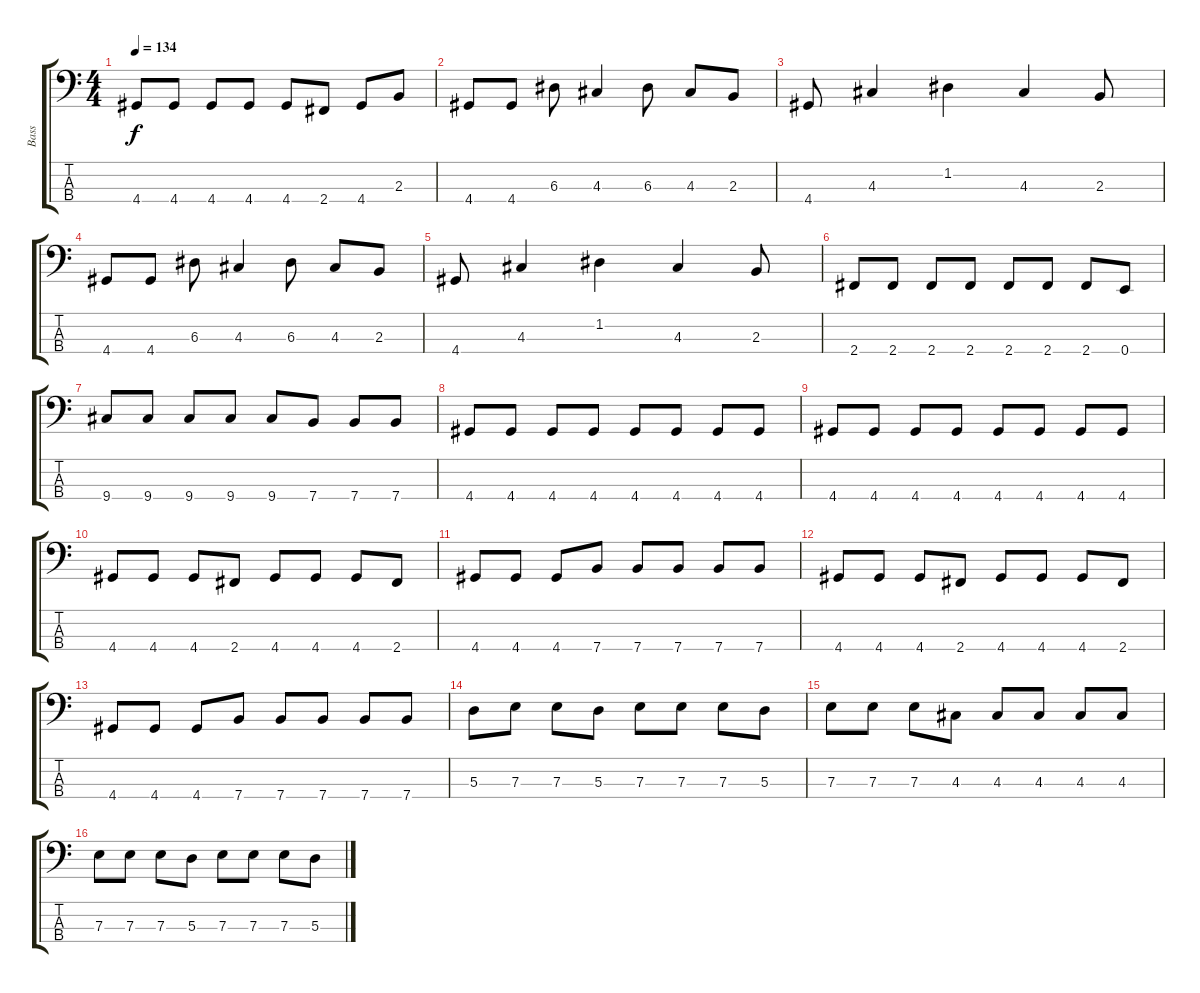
\track ("Bass" "Bass") {instrument electricbassfinger}
\staff {score tabs}
\tuning (G2 D2 A1 E1) {hide}
\ts (4 4)
\tempo 134
\clef f4
\ks c
4.4.8{dy f} 4.4.8 4.4.8 4.4.8 4.4.8 2.4.8 4.4.8 2.3.8 |
4.4.8 4.4.8 6.3.8 4.3.4 6.3.8 4.3.8 2.3.8 |
4.4.8 4.3.4 1.2.4 4.3.4 2.3.8 |
4.4.8 4.4.8 6.3.8 4.3.4 6.3.8 4.3.8 2.3.8 |
4.4.8 4.3.4 1.2.4 4.3.4 2.3.8 |
2.4.8 2.4.8 2.4.8 2.4.8 2.4.8 2.4.8 2.4.8 0.4.8 |
9.4.8 9.4.8 9.4.8 9.4.8 9.4.8 7.4.8 7.4.8 7.4.8 |
4.4.8 4.4.8 4.4.8 4.4.8 4.4.8 4.4.8 4.4.8 4.4.8 |
4.4.8 4.4.8 4.4.8 4.4.8 4.4.8 4.4.8 4.4.8 4.4.8 |
4.4.8 4.4.8 4.4.8 2.4.8 4.4.8 4.4.8 4.4.8 2.4.8 |
4.4.8 4.4.8 4.4.8 7.4.8 7.4.8 7.4.8 7.4.8 7.4.8 |
4.4.8 4.4.8 4.4.8 2.4.8 4.4.8 4.4.8 4.4.8 2.4.8 |
4.4.8 4.4.8 4.4.8 7.4.8 7.4.8 7.4.8 7.4.8 7.4.8 |
5.3.8 7.3.8 7.3.8 5.3.8 7.3.8 7.3.8 7.3.8 5.3.8 |
7.3.8 7.3.8 7.3.8 4.3.8 4.3.8 4.3.8 4.3.8 4.3.8 |
7.3.8 7.3.8 7.3.8 5.3.8 7.3.8 7.3.8 7.3.8 5.3.8
